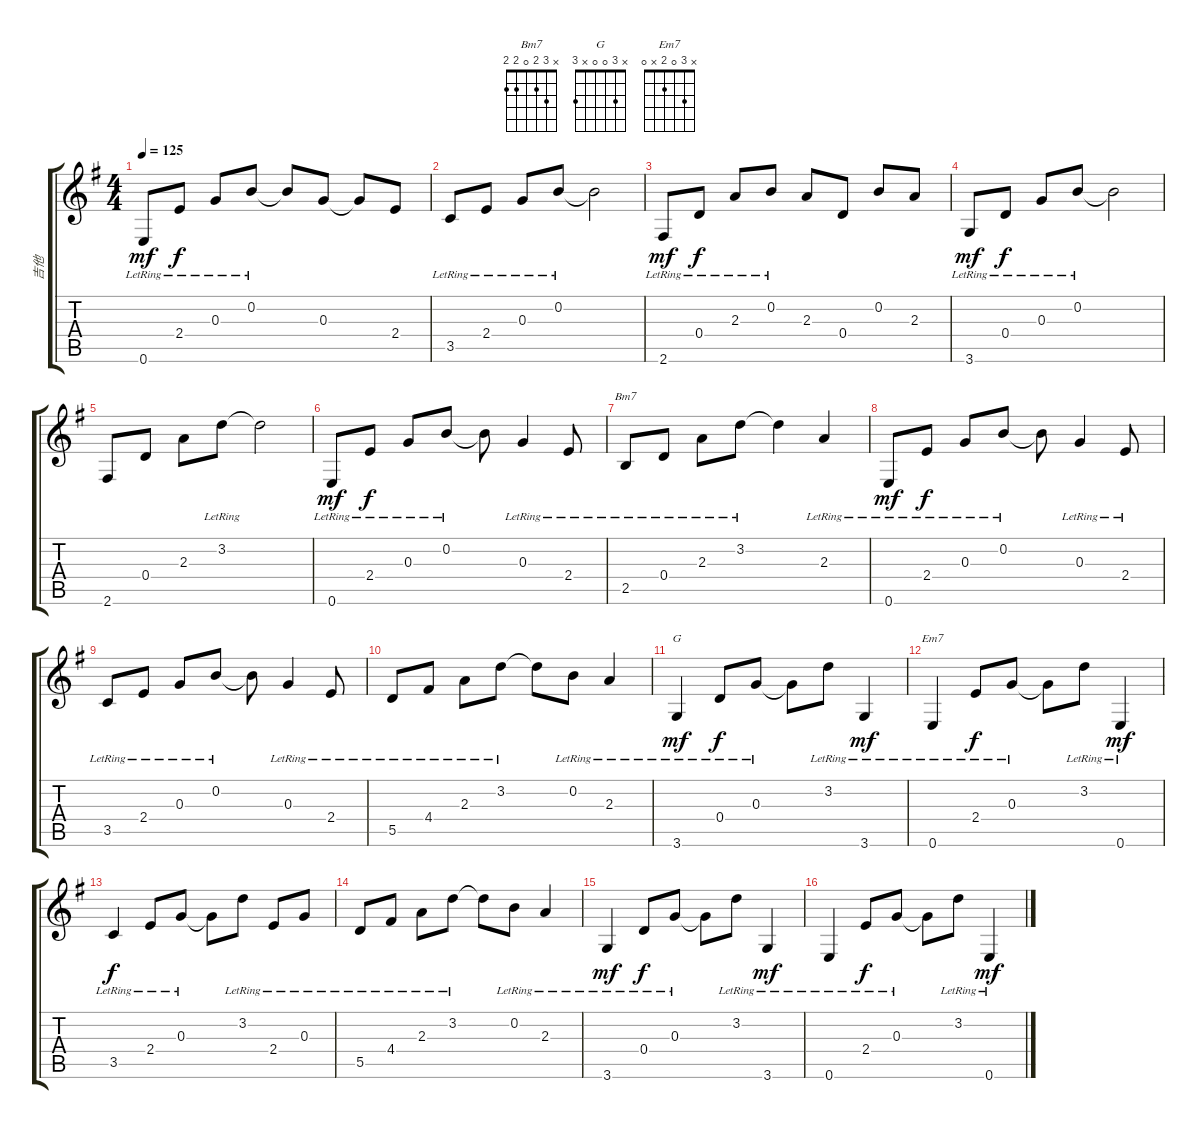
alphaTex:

\track ("吉他" "吉他") {instrument acousticguitarsteel}
\staff {score tabs}
\tuning (E4 B3 G3 D3 A2 E2) {hide}
\chord ("Bm7" x 3 2 0 2 2)
\chord ("G" x 3 0 0 x 3)
\chord ("Em7" x 3 0 2 x 0)
\ts (4 4)
\tempo 125
\clef g2
\ks g
0.6{lr}.8{dy mf} 2.4{lr}.8{dy f} 0.3{lr}.8 0.2{lr}.8 0.2{t}.8 0.3.8 0.3{t}.8 2.4.8 |
3.5{lr}.8 2.4{lr}.8 0.3{lr}.8 0.2{lr}.8 0.2{t}.2 |
2.6{lr}.8{dy mf} 0.4{lr}.8{dy f} 2.3{lr}.8 0.2{lr}.8 2.3.8 0.4.8 0.2.8 2.3.8 |
3.6{lr}.8{dy mf} 0.4{lr}.8{dy f} 0.3{lr}.8 0.2{lr}.8 0.2{t}.2 |
2.6.8 0.4.8 2.3.8 3.2{lr}.8 3.2{t}.2 |
0.6{lr}.8{dy mf} 2.4{lr}.8{dy f} 0.3{lr}.8 0.2{lr}.8 0.2{t}.8 0.3{lr}.4 2.4{lr}.8 |
2.5{lr}.8{ch "Bm7"} 0.4{lr}.8 2.3{lr}.8 3.2{lr}.8 3.2{t}.4 2.3{lr}.4 |
0.6{lr}.8{dy mf} 2.4{lr}.8{dy f} 0.3{lr}.8 0.2{lr}.8 0.2{t}.8 0.3{lr}.4 2.4{lr}.8 |
3.5{lr}.8 2.4{lr}.8 0.3{lr}.8 0.2{lr}.8 0.2{t}.8 0.3{lr}.4 2.4{lr}.8 |
5.5{lr}.8 4.4{lr}.8 2.3{lr}.8 3.2{lr}.8 3.2{t}.8 0.2{lr}.8 2.3{lr}.4 |
3.6{lr}.4{ch "G" dy mf} 0.4{lr}.8{dy f} 0.3{lr}.8 0.3{t}.8 3.2{lr}.8 3.6{lr}.4{dy mf} |
0.6{lr}.4{ch "Em7"} 2.4{lr}.8{dy f} 0.3{lr}.8 0.3{t}.8 3.2{lr}.8 0.6{lr}.4{dy mf} |
3.5{lr}.4{dy f} 2.4{lr}.8 0.3{lr}.8 0.3{t}.8 3.2{lr}.8 2.4{lr}.8 0.3{lr}.8 |
5.5{lr}.8 4.4{lr}.8 2.3{lr}.8 3.2{lr}.8 3.2{t}.8 0.2{lr}.8 2.3{lr}.4 |
3.6{lr}.4{dy mf} 0.4{lr}.8{dy f} 0.3{lr}.8 0.3{t}.8 3.2{lr}.8 3.6{lr}.4{dy mf} |
0.6{lr}.4 2.4{lr}.8{dy f} 0.3{lr}.8 0.3{t}.8 3.2{lr}.8 0.6{lr}.4{dy mf}
